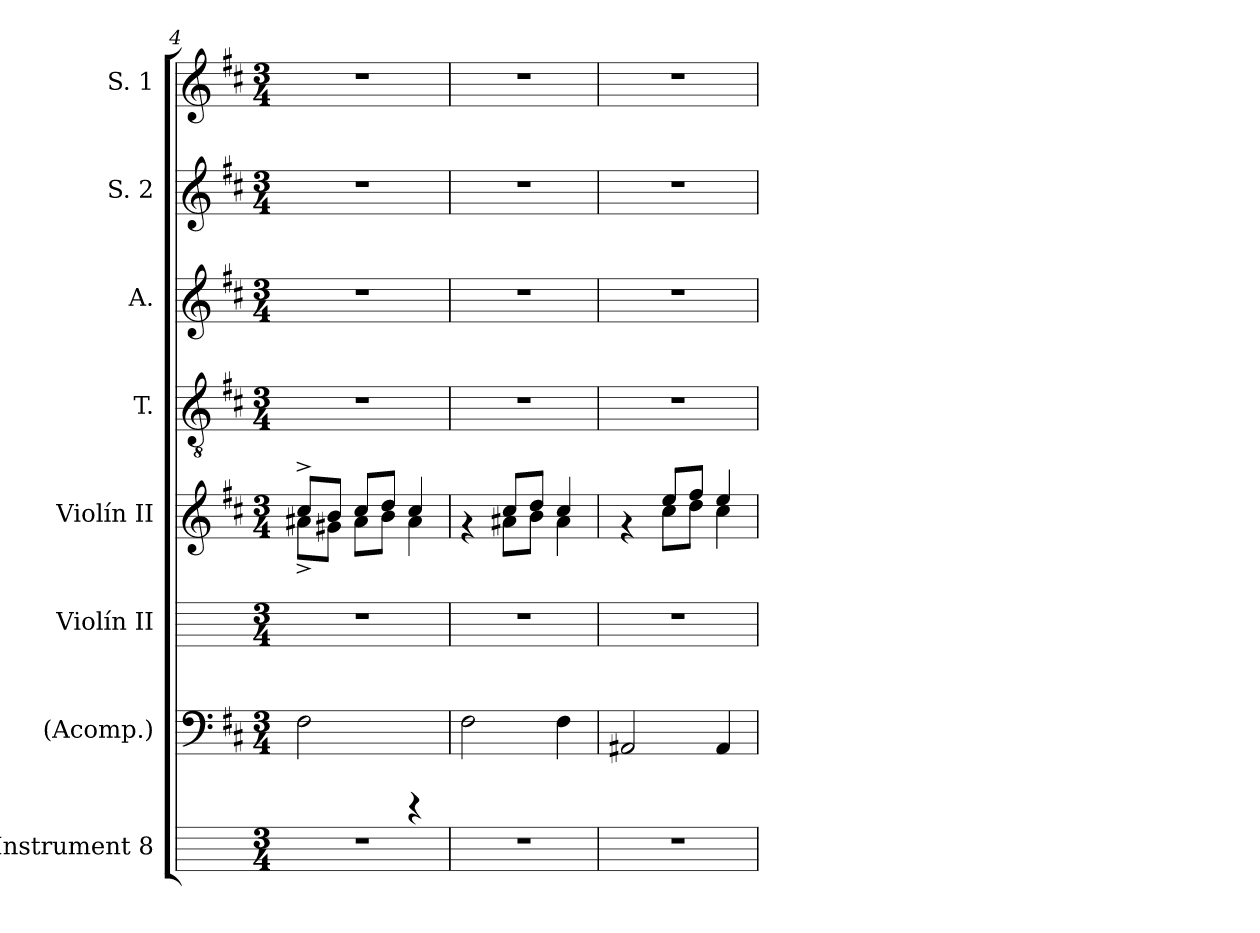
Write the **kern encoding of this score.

**kern	**kern	**kern	**kern	**kern	**kern	**kern	**kern
*part8	*part7	*part6	*part5	*part4	*part3	*part2	*part1
*staff8	*staff7	*staff6	*staff5	*staff4	*staff3	*staff2	*staff1
*I"Instrument 8	*I"(Acomp.)	*I"Violín II	*I"Violín II	*I"T.	*I"A.	*I"S. 2	*I"S. 1
*	*	*	*I'Violín I	*I'T.	*I'A.	*I'S. 2	*I'S. 1
*	*clefF4	*	*clefG2	*clefGv2	*clefG2	*clefG2	*clefG2
*k[]	*k[f#c#]	*k[]	*k[f#c#]	*k[f#c#]	*k[f#c#]	*k[f#c#]	*k[f#c#]
*C:	*D:	*C:	*D:	*D:	*D:	*D:	*D:
*M3/4	*M3/4	*M3/4	*M3/4	*M3/4	*M3/4	*M3/4	*M3/4
=4	=4	=4	=4	=4	=4	=4	=4
*	*	*	*^	*	*	*	*
2.r	2F#\	2.r	8cc#^>/L	8a#X^<\L	2.r	2.r	2.r	2.r
.	.	.	8b/J	8g#X\J	.	.	.	.
.	.	.	8cc#/L	8a#\L	.	.	.	.
.	.	.	8dd/J	8b\J	.	.	.	.
.	4rCCC	.	4cc#/	4a#\	.	.	.	.
=5	=5	=5	=5	=5	=5	=5	=5	=5
2.r	2F#\	2.r	4rf	4ryy	2.r	2.r	2.r	2.r
.	.	.	8cc#/L	8a#X\L	.	.	.	.
.	.	.	8dd/J	8b\J	.	.	.	.
.	4F#\	.	4cc#/	4a#\	.	.	.	.
=6	=6	=6	=6	=6	=6	=6	=6	=6
2.r	2AA#X/	2.r	4rf	4ryy	2.r	2.r	2.r	2.r
.	.	.	8ee/L	8cc#\L	.	.	.	.
.	.	.	8ff#/J	8dd\J	.	.	.	.
.	4AA#/	.	4ee/	4cc#\	.	.	.	.
*	*	*	*v	*v	*	*	*	*
=	=	=	=	=	=	=	=
*-	*-	*-	*-	*-	*-	*-	*-
